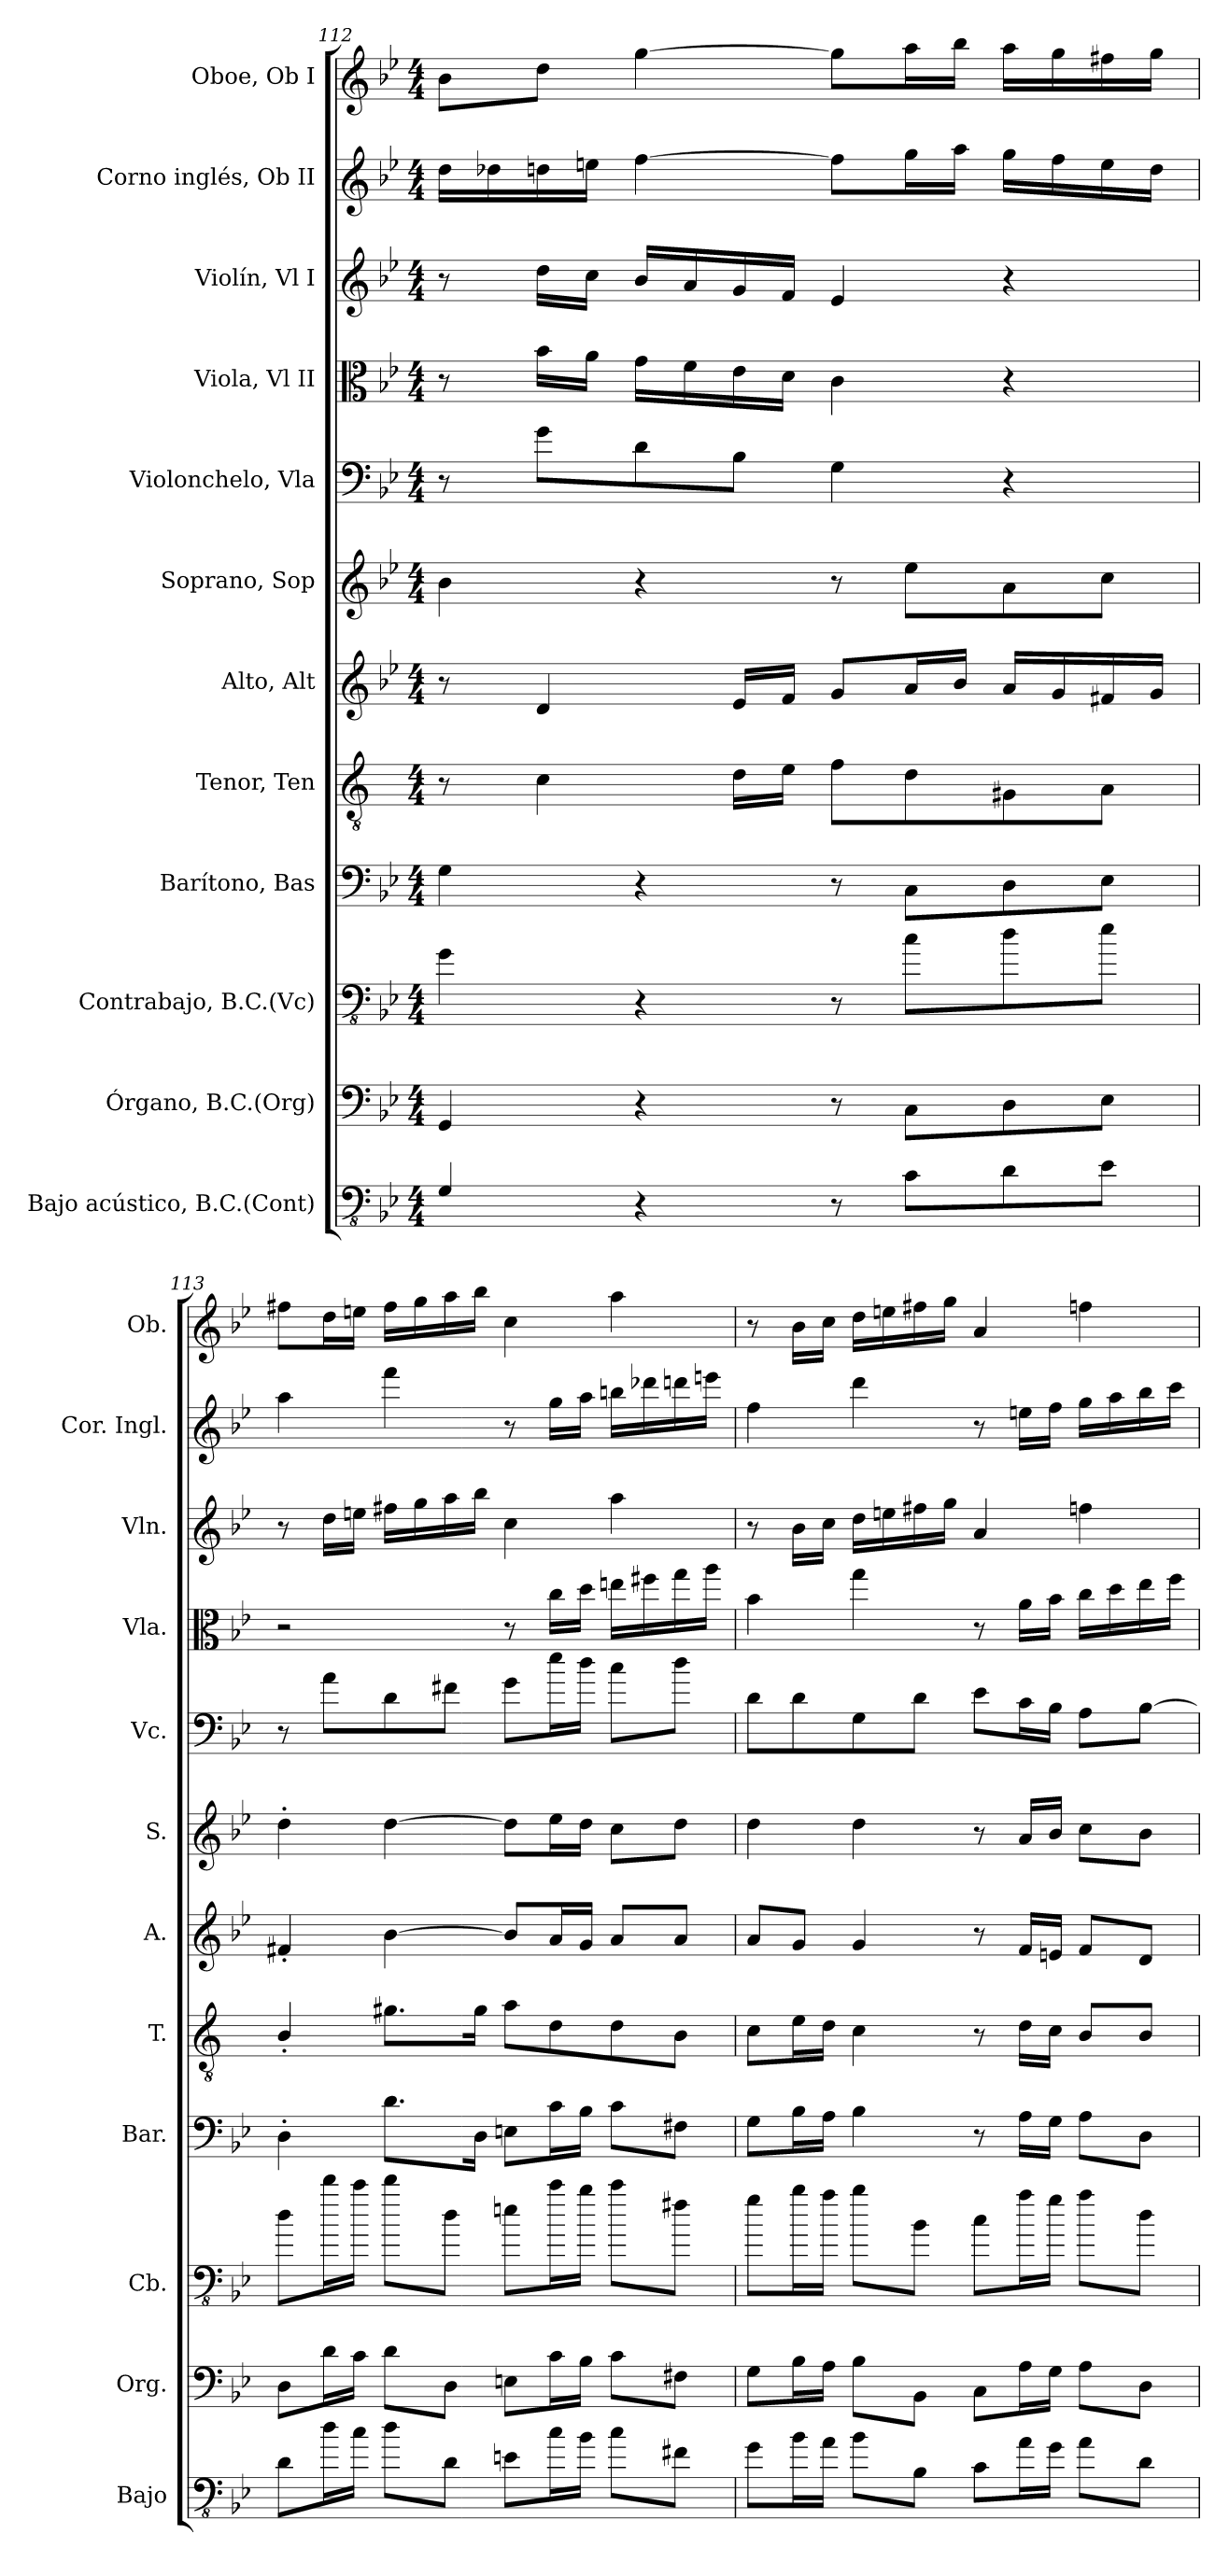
**kern	**kern	**kern	**kern	**kern	**kern	**kern	**kern	**kern	**kern	**kern	**kern
*part12	*part11	*part10	*part9	*part8	*part7	*part6	*part5	*part4	*part3	*part2	*part1
*staff12	*staff11	*staff10	*staff9	*staff8	*staff7	*staff6	*staff5	*staff4	*staff3	*staff2	*staff1
*I"Bajo acústico, B.C.(Cont)	*I"Órgano, B.C.(Org)	*I"Contrabajo, B.C.(Vc)	*I"Barítono, Bas	*I"Tenor, Ten	*I"Alto, Alt	*I"Soprano, Sop	*I"Violonchelo, Vla	*I"Viola, Vl II	*I"Violín, Vl I	*I"Corno inglés, Ob II	*I"Oboe, Ob I
*I'Bajo	*I'Org.	*I'Cb.	*I'Bar.	*I'T.	*I'A.	*I'S.	*I'Vc.	*I'Vla.	*I'Vln.	*I'Cor. Ingl.	*I'Ob.
!!LO:PB:g=z
*clefFv4	*clefF4	*clefFv4	*clefF4	*clefGv2	*clefG2	*clefG2	*clefF4	*clefC3	*clefG2	*clefG2	*clefG2
*ITrd7c12	*	*ITrd7c12	*	*ITrd1c2	*	*	*	*	*	*ITrd4c7	*
*k[b-e-]	*k[b-e-]	*k[b-e-]	*k[b-e-]	*k[b-e-]	*k[b-e-]	*k[b-e-]	*k[b-e-]	*k[b-e-]	*k[b-e-]	*k[b-e-a-]	*k[b-e-]
*M4/4	*M4/4	*M4/4	*M4/4	*M4/4	*M4/4	*M4/4	*M4/4	*M4/4	*M4/4	*M4/4	*M4/4
=112	=112	=112	=112	=112	=112	=112	=112	=112	=112	=112	=112
4GGG/	4GG/	4GG\	4G\	8r	8r	4b-\	8r	8r	8r	16g\LL	8b-\L
.	.	.	.	.	.	.	.	.	.	16g-X\	.
.	.	.	.	4B-\	4d/	.	8g\L	16b-\LL	16dd\LL	16gn\	8dd\J
.	.	.	.	.	.	.	.	16a\JJ	16cc\JJ	16an\JJ	.
4r	4r	4r	4r	.	.	4r	8d\	16g\LL	16b-/LL	[4b-\	[4gg\
.	.	.	.	.	.	.	.	16f\	16a/	.	.
.	.	.	.	16c\LL	16e-/LL	.	8B-\J	16e-\	16g/	.	.
.	.	.	.	16d\JJ	16f/JJ	.	.	16d\JJ	16f/JJ	.	.
8r	8r	8r	8r	8e-\L	8g/L	8r	4G\	4c\	4e-/	8b-\L]	8gg\L]
8CC\L	8C\L	8C\L	8C\L	8c\	16a/L	8ee-\L	.	.	.	16cc\L	16aa\L
.	.	.	.	.	16b-/JJ	.	.	.	.	16dd\JJ	16bb-\JJ
8DD\	8D\	8D\	8D\	8F#X\	16a/LL	8a\	4r	4r	4r	16cc\LL	16aa\LL
.	.	.	.	.	16g/	.	.	.	.	16b-\	16gg\
8EE-\J	8E-\J	8E-\J	8E-\J	8G\J	16f#X/	8cc\J	.	.	.	16a\	16ff#X\
.	.	.	.	.	16g/JJ	.	.	.	.	16g\JJ	16gg\JJ
=113	=113	=113	=113	=113	=113	=113	=113	=113	=113	=113	=113
8DD\L	8D\L	8D\L	4D'\	4A'/	4f#X'/	4dd'\	8r	2r	8r	4dd\	8ff#X\L
16D\L	16d\L	16d\L	.	.	.	.	8a\L	.	16dd\LL	.	16dd\L
16C\JJ	16c\JJ	16c\JJ	.	.	.	.	.	.	16een\JJ	.	16een\JJ
8D\L	8d\L	8d\L	8.d\L	8.f#X\L	[4b-\	[4dd\	8d\	.	16ff#X\LL	4bb-\	16ff#\LL
.	.	.	.	.	.	.	.	.	16gg\	.	16gg\
8DD\J	8D\J	8D\J	.	.	.	.	8f#X\J	.	16aa\	.	16aa\
.	.	.	16D\Jk	16f#\Jk	.	.	.	.	16bb-\JJ	.	16bb-\JJ
8EEn\L	8En\L	8En\L	8En\L	8g\L	8b-/L]	8dd\L]	8g\L	8r	4cc\	8r	4cc\
16C\L	16c\L	16c\L	16c\L	8c\	16a/L	16ee-\L	16ee-\L	16cc\LL	.	16cc\LL	.
16BB-\JJ	16B-\JJ	16B-\JJ	16B-\JJ	.	16g/JJ	16dd\JJ	16dd\JJ	16dd\JJ	.	16dd\JJ	.
8C\L	8c\L	8c\L	8c\L	8c\	8a/L	8cc\L	8cc\L	16een\LL	4aa\	16een\LL	4aa\
.	.	.	.	.	.	.	.	16ff#X\	.	16gg-X\	.
8FF#X\J	8F#X\J	8F#X\J	8F#X\J	8A\J	8a/J	8dd\J	8dd\J	16gg\	.	16ggn\	.
.	.	.	.	.	.	.	.	16aa\JJ	.	16aan\JJ	.
!!LO:PB:g=z
=114	=114	=114	=114	=114	=114	=114	=114	=114	=114	=114	=114
8GG\L	8G\L	8G\L	8G\L	8B-\L	8a/L	4dd\	8d\L	4b-\	8r	4b-\	8r
16BB-\L	16B-\L	16B-\L	16B-\L	16d\L	8g/J	.	8d\	.	16b-\LL	.	16b-\LL
16AA\JJ	16A\JJ	16A\JJ	16A\JJ	16c\JJ	.	.	.	.	16cc\JJ	.	16cc\JJ
8BB-\L	8B-\L	8B-\L	4B-\	4B-\	4g/	4dd\	8G\	4gg\	16dd\LL	4gg\	16dd\LL
.	.	.	.	.	.	.	.	.	16een\	.	16een\
8BBB-\J	8BB-\J	8BB-\J	.	.	.	.	8d\J	.	16ff#X\	.	16ff#X\
.	.	.	.	.	.	.	.	.	16gg\JJ	.	16gg\JJ
8CC\L	8C\L	8C\L	8r	8r	8r	8r	8e-\L	8r	4a/	8r	4a/
16AA\L	16A\L	16A\L	16A\LL	16c\LL	16f/LL	16a/LL	16c\L	16a\LL	.	16an\LL	.
16GG\JJ	16G\JJ	16G\JJ	16G\JJ	16B-\JJ	16en/JJ	16b-/JJ	16B-\JJ	16b-\JJ	.	16b-\JJ	.
8AA\L	8A\L	8A\L	8A\L	8A/L	8f/L	8cc\L	8A\L	16cc\LL	4ffn\	16cc\LL	4ffn\
.	.	.	.	.	.	.	.	16dd\	.	16dd\	.
8DD\J	8D\J	8D\J	8D\J	8A/J	8d/J	8b-\J	[8B-\J	16ee-\	.	16ee-\	.
.	.	.	.	.	.	.	.	16ff\JJ	.	16ff\JJ	.
=	=	=	=	=	=	=	=	=	=	=	=
*-	*-	*-	*-	*-	*-	*-	*-	*-	*-	*-	*-
